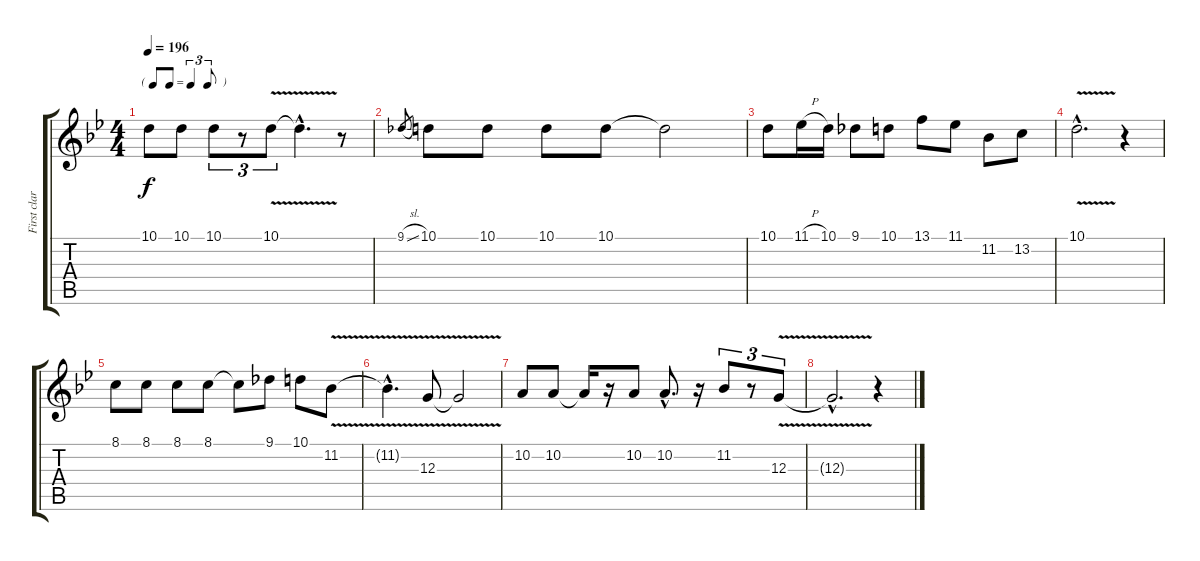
\track ("First clarinet" "First clar") {instrument clarinet}
\staff {score tabs}
\tuning (E4 B3 G3 D3 A2 E2) {hide}
\ts (4 4)
\tf triplet8th
\tempo 196
\clef g2
\ks gminor
10.1.8{dy f} 10.1.8 10.1.8{tu (3 2)} r.8{tu (3 2)} 10.1{v}.8{tu (3 2)} 10.1{hac t}.4{d} r.8 |
9.1{sl}.8{gr} 10.1.8 10.1.8 10.1.8 10.1.8 10.1{t}.2 |
10.1.8 11.1{h}.16 10.1.16 9.1.8 10.1.8 13.1.8 11.1.8 11.2.8 13.2.8 |
10.1{v hac}.2{d} r.4 |
8.1.8 8.1.8 8.1.8 8.1.8 8.1{t}.8 9.1.8 10.1.8 11.2{v}.8 |
11.2{hac t}.4{d} 12.3{v}.8 12.3{t}.2 |
10.2.8 10.2.8 10.2{t}.16 r.16 10.2.8 10.2{hac}.8{d} r.16 11.2.8{tu (3 2)} r.8{tu (3 2)} 12.3{v}.8{tu (3 2)} |
12.3{hac t}.2{d} r.4
